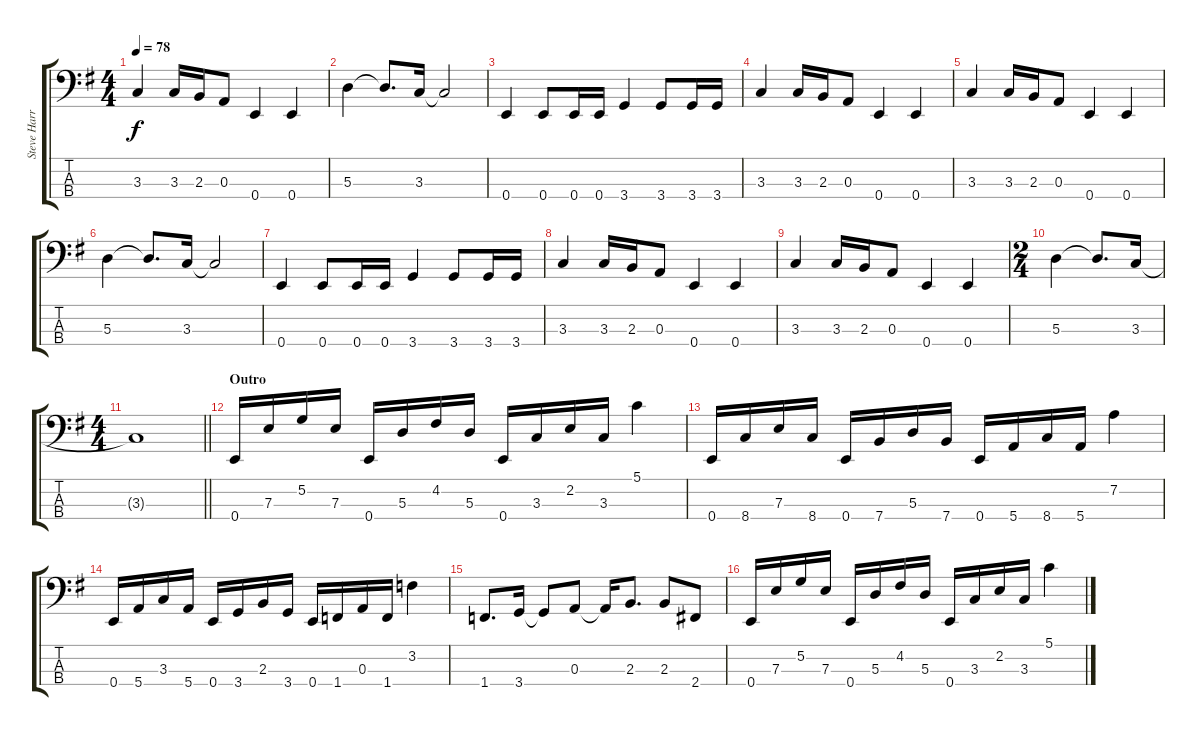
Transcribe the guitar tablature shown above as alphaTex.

\track ("Steve Harris" "Steve Harr") {instrument electricbassfinger}
\staff {score tabs}
\tuning (G2 D2 A1 E1) {hide}
\ts (4 4)
\tempo 78
\clef f4
\ks g
3.3.4{dy f} 3.3.16 2.3.16 0.3.8 0.4.4 0.4.4 |
5.3.4 5.3{t}.8{d} 3.3.16 3.3{t}.2 |
0.4.4 0.4.8 0.4.16 0.4.16 3.4.4 3.4.8 3.4.16 3.4.16 |
3.3.4 3.3.16 2.3.16 0.3.8 0.4.4 0.4.4 |
3.3.4 3.3.16 2.3.16 0.3.8 0.4.4 0.4.4 |
5.3.4 5.3{t}.8{d} 3.3.16 3.3{t}.2 |
0.4.4 0.4.8 0.4.16 0.4.16 3.4.4 3.4.8 3.4.16 3.4.16 |
3.3.4 3.3.16 2.3.16 0.3.8 0.4.4 0.4.4 |
3.3.4 3.3.16 2.3.16 0.3.8 0.4.4 0.4.4 |
\ts (2 4)
5.3.4 5.3{t}.8{d} 3.3.16 |
\ts (4 4)
\barLineRight lightlight
3.3{t}.1 |
\section ("" "Outro")
0.4.16 7.3.16 5.2.16 7.3.16 0.4.16 5.3.16 4.2.16 5.3.16 0.4.16 3.3.16 2.2.16 3.3.16 5.1.4 |
0.4.16 8.4.16 7.3.16 8.4.16 0.4.16 7.4.16 5.3.16 7.4.16 0.4.16 5.4.16 8.4.16 5.4.16 7.2.4 |
0.4.16 5.4.16 3.3.16 5.4.16 0.4.16 3.4.16 2.3.16 3.4.16 0.4.16 1.4.16 0.3.16 1.4.16 3.2.4 |
1.4.8{d} 3.4.16 3.4{t}.8 0.3.8 0.3{t}.16 2.3.8{d} 2.3.8 2.4.8 |
0.4.16 7.3.16 5.2.16 7.3.16 0.4.16 5.3.16 4.2.16 5.3.16 0.4.16 3.3.16 2.2.16 3.3.16 5.1.4
